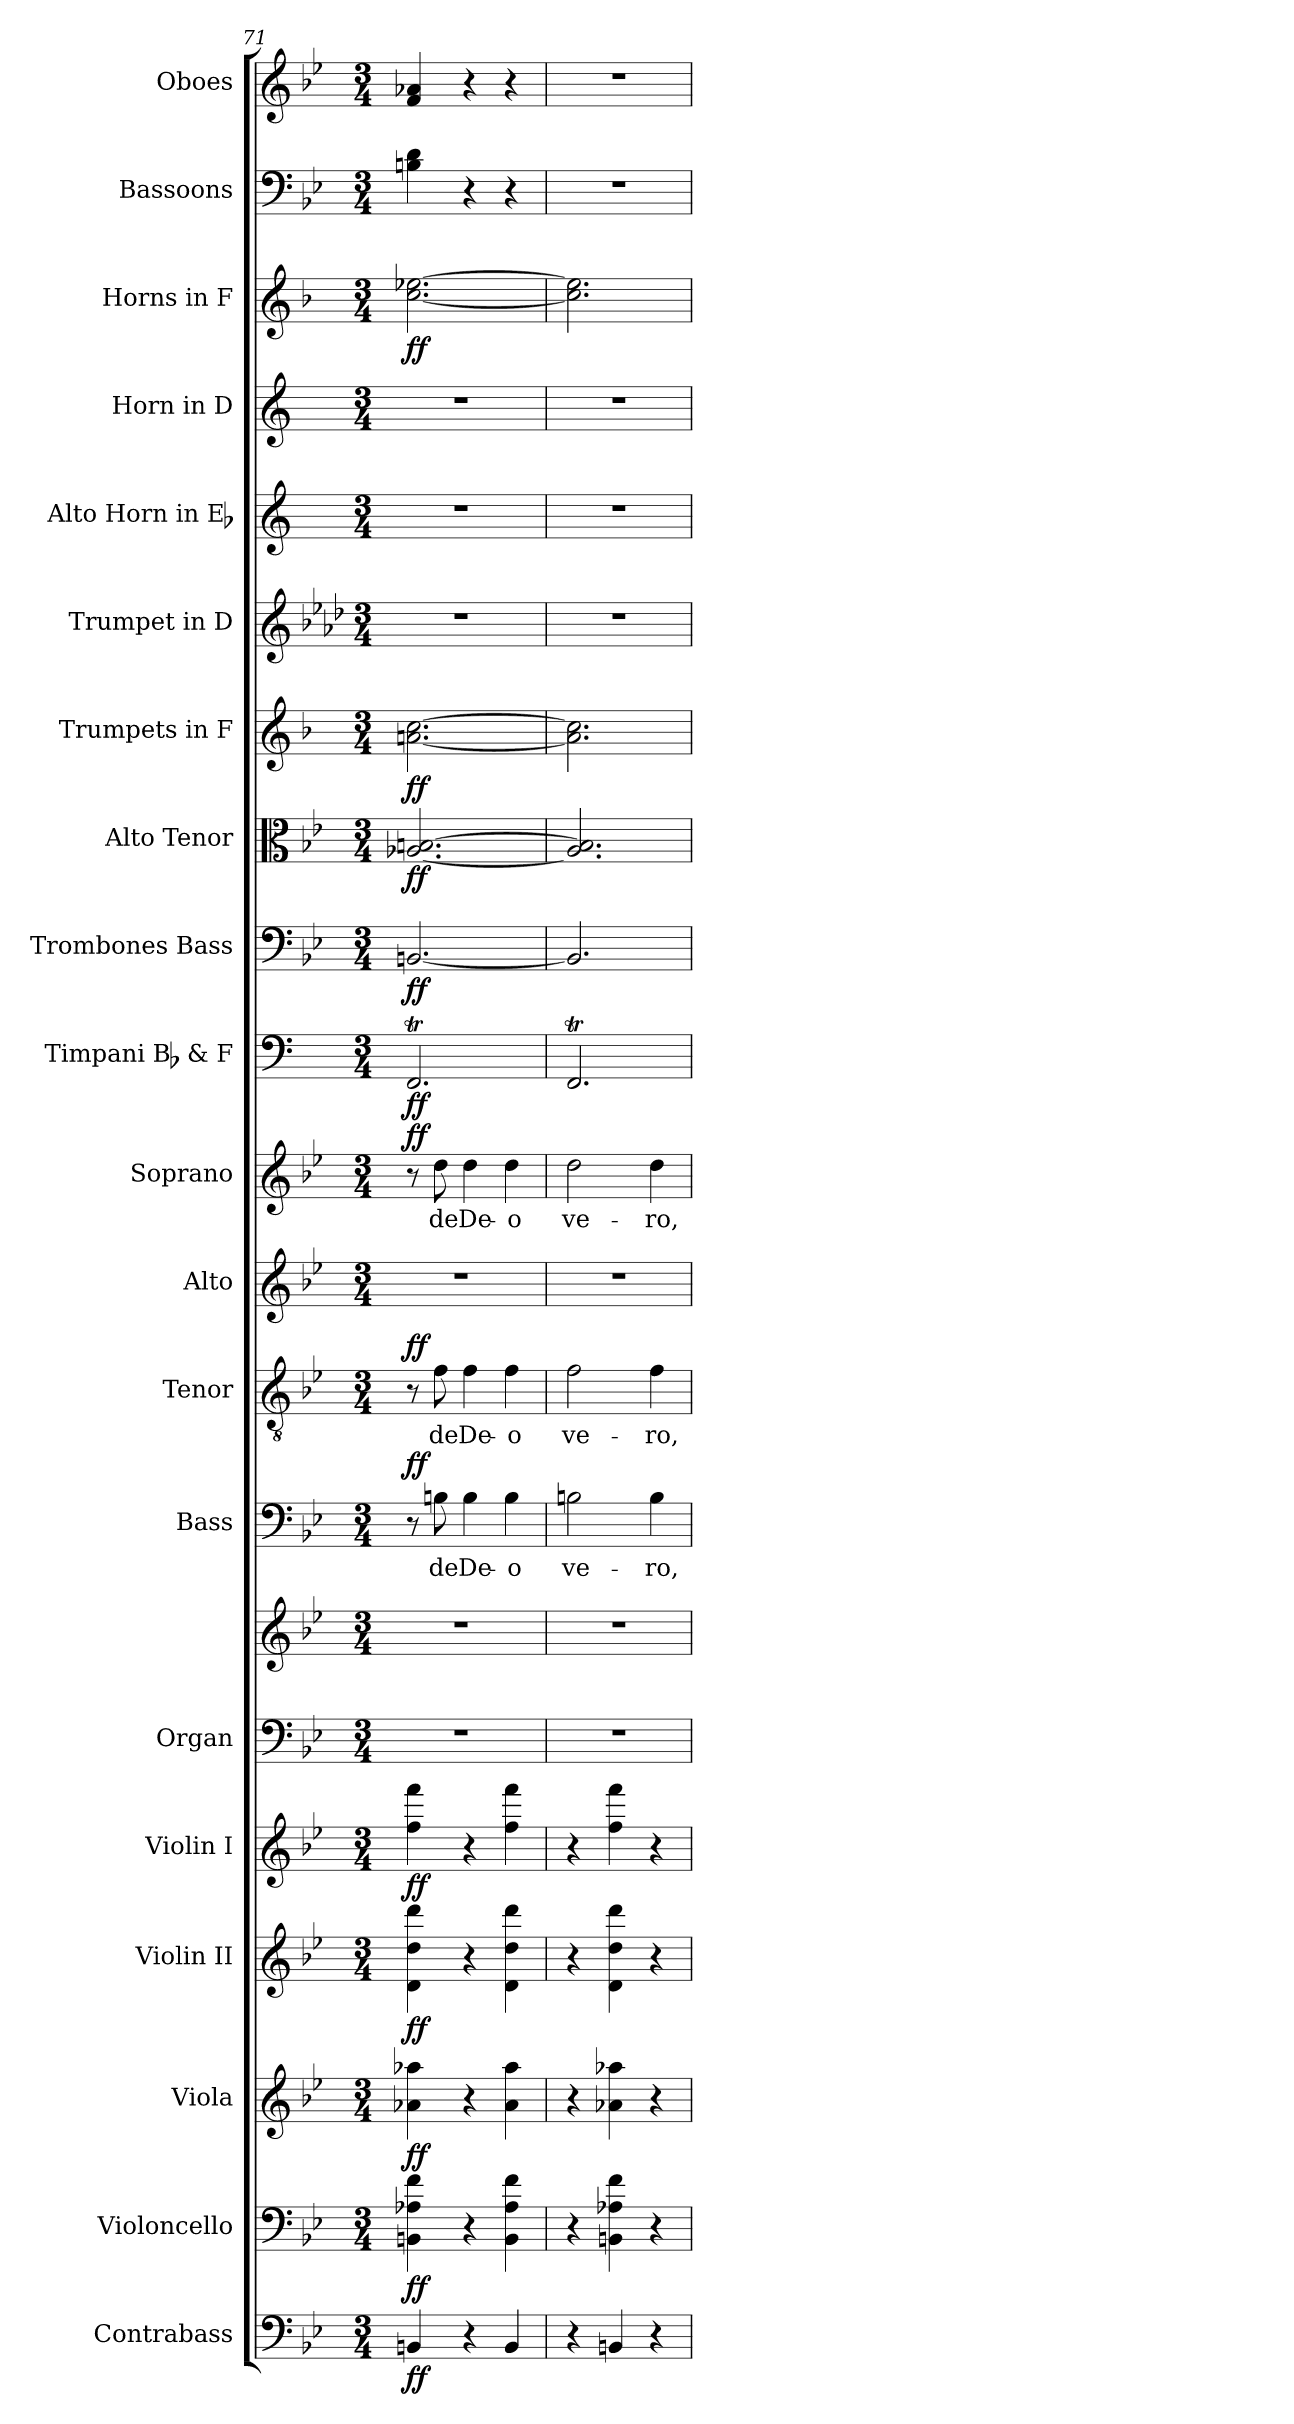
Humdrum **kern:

**kern	**dynam	**kern	**dynam	**kern	**dynam	**kern	**dynam	**kern	**dynam	**kern	**kern	**kern	**text	**dynam	**kern	**text	**dynam	**kern	**kern	**text	**dynam	**kern	**dynam	**kern	**dynam	**kern	**dynam	**kern	**dynam	**kern	**kern	**kern	**kern	**dynam	**kern	**kern
*part20	*part20	*part19	*part19	*part18	*part18	*part17	*part17	*part16	*part16	*part15	*part15	*part14	*part14	*part14	*part13	*part13	*part13	*part12	*part11	*part11	*part11	*part10	*part10	*part9	*part9	*part8	*part8	*part7	*part7	*part6	*part5	*part4	*part3	*part3	*part2	*part1
*staff21	*staff21	*staff20	*staff20	*staff19	*staff19	*staff18	*staff18	*staff17	*staff17	*staff16	*staff15	*staff14	*staff14	*staff14	*staff13	*staff13	*staff13	*staff12	*staff11	*staff11	*staff11	*staff10	*staff10	*staff9	*staff9	*staff8	*staff8	*staff7	*staff7	*staff6	*staff5	*staff4	*staff3	*staff3	*staff2	*staff1
*I"Contrabass	*	*I"Violoncello	*	*I"Viola	*	*I"Violin II	*	*I"Violin I	*	*I"Organ	*	*I"Bass	*	*	*I"Tenor	*	*	*I"Alto	*I"Soprano	*	*	*I"Timpani Bb & F	*	*I"Trombones  Bass	*	*I"Alto Tenor	*	*I"Trumpets in F	*	*I"Trumpet in D	*I"Alto Horn in Eb	*I"Horn in D	*I"Horns in F	*	*I"Bassoons	*I"Oboes
*I'Cb.	*	*I'Vc.	*	*I'Vla.	*	*I'Vln. II	*	*I'Vln. I	*	*I'Org.	*	*I'B.	*	*	*I'T.	*	*	*I'A.	*I'S.	*	*	*I'Timp.	*	*	*	*	*	*	*	*	*	*	*I'Hn.	*	*I'Bsn.	*I'Ob.
!!LO:PB:g=z
*clefF4	*	*clefF4	*	*clefG2	*	*clefG2	*	*clefG2	*	*clefF4	*clefG2	*clefF4	*	*	*clefGv2	*	*	*clefG2	*clefG2	*	*	*clefF4	*	*clefF4	*	*clefC3	*	*clefG2	*	*clefG2	*clefG2	*clefG2	*clefG2	*	*clefF4	*clefG2
*ITrd7c12	*	*	*	*	*	*	*	*	*	*	*	*	*	*	*ITrd7c12	*	*	*	*	*	*	*	*	*	*	*	*	*ITrd4c7	*	*ITrd-1c-2	*ITrd5c8	*ITrd6c10	*ITrd4c7	*	*	*
*k[b-e-]	*	*k[b-e-]	*	*k[b-e-]	*	*k[b-e-]	*	*k[b-e-]	*	*k[b-e-]	*k[b-e-]	*k[b-e-]	*	*	*k[b-e-]	*	*	*k[b-e-]	*k[b-e-]	*	*	*k[]	*	*k[b-e-]	*	*k[b-e-]	*	*k[b-e-]	*	*k[b-e-]	*k[f#c#g#d#]	*k[f#c#]	*k[b-e-]	*	*k[b-e-]	*k[b-e-]
*B-:	*	*B-:	*	*B-:	*	*B-:	*	*B-:	*	*B-:	*B-:	*B-:	*	*	*B-:	*	*	*B-:	*B-:	*	*	*C:	*	*B-:	*	*B-:	*	*B-:	*	*B-:	*E:	*D:	*B-:	*	*B-:	*B-:
*M3/4	*	*M3/4	*	*M3/4	*	*M3/4	*	*M3/4	*	*M3/4	*M3/4	*M3/4	*	*	*M3/4	*	*	*M3/4	*M3/4	*	*	*M3/4	*	*M3/4	*	*M3/4	*	*M3/4	*	*M3/4	*M3/4	*M3/4	*M3/4	*	*M3/4	*M3/4
=71	=71	=71	=71	=71	=71	=71	=71	=71	=71	=71	=71	=71	=71	=71	=71	=71	=71	=71	=71	=71	=71	=71	=71	=71	=71	=71	=71	=71	=71	=71	=71	=71	=71	=71	=71	=71
!	!	!	!	!	!	!	!	!	!	!LO:N:vis=1	!LO:N:vis=1	!	!	!	!	!	!	!LO:N:vis=1	!	!	!	!	!	!	!	!	!	!	!	!LO:N:vis=1	!LO:N:vis=1	!LO:N:vis=1	!	!	!	!
4BBBni/	ff	4BBni\ 4A-Xi 4fi	ff	4a-Xi\ 4aa-Xi	ff	4di\ 4ddi 4dddi	ff	4ffi\ 4fffi	ff	2.r	2.r	8r	.	ff	8r	.	ff	2.r	8r	.	ff	2.FFTi/	ff	[2.BBni/	ff	[2.A-Xi/ [2.Bni	ff	[2.dni\ [2.fi	ff	2.r	2.r	2.r	[2.fi\ [2.a-Xi	ff	4Bni\ 4di	4fi/ 4a-Xi
!	!	!	!	!	!	!	!	!	!	!	!	!	!LO:LY:b:color=#000000	!	!	!	!	!	!	!	!	!	!	!	!	!	!	!	!	!	!	!	!	!	!	!
!	!	!	!	!	!	!	!	!	!	!	!	!	!	!	!	!LO:LY:b:color=#000000	!	!	!	!	!	!	!	!	!	!	!	!	!	!	!	!	!	!	!	!
!	!	!	!	!	!	!	!	!	!	!	!	!	!	!	!	!	!	!	!	!LO:LY:b:color=#000000	!	!	!	!	!	!	!	!	!	!	!	!	!	!	!	!
.	.	.	.	.	.	.	.	.	.	.	.	8Bni\	de	.	8Fi\	de	.	.	8ddi\	de	.	.	.	.	.	.	.	.	.	.	.	.	.	.	.	.
!	!	!	!	!	!	!	!	!	!	!	!	!	!LO:LY:b:color=#000000	!	!	!	!	!	!	!	!	!	!	!	!	!	!	!	!	!	!	!	!	!	!	!
!	!	!	!	!	!	!	!	!	!	!	!	!	!	!	!	!LO:LY:b:color=#000000	!	!	!	!	!	!	!	!	!	!	!	!	!	!	!	!	!	!	!	!
!	!	!	!	!	!	!	!	!	!	!	!	!	!	!	!	!	!	!	!	!LO:LY:b:color=#000000	!	!	!	!	!	!	!	!	!	!	!	!	!	!	!	!
4r	.	4r	.	4r	.	4r	.	4r	.	.	.	4Bi\	De-	.	4Fi\	De-	.	.	4ddi\	De-	.	.	.	.	.	.	.	.	.	.	.	.	.	.	4r	4r
!	!	!	!	!	!	!	!	!	!	!	!	!	!LO:LY:b:color=#000000	!	!	!	!	!	!	!	!	!	!	!	!	!	!	!	!	!	!	!	!	!	!	!
!	!	!	!	!	!	!	!	!	!	!	!	!	!	!	!	!LO:LY:b:color=#000000	!	!	!	!	!	!	!	!	!	!	!	!	!	!	!	!	!	!	!	!
!	!	!	!	!	!	!	!	!	!	!	!	!	!	!	!	!	!	!	!	!LO:LY:b:color=#000000	!	!	!	!	!	!	!	!	!	!	!	!	!	!	!	!
4BBBi/	.	4BBi\ 4A-i 4fi	.	4a-i\ 4aa-i	.	4di\ 4ddi 4dddi	.	4ffi\ 4fffi	.	.	.	4Bi\	-o	.	4Fi\	-o	.	.	4ddi\	-o	.	.	.	.	.	.	.	.	.	.	.	.	.	.	4r	4r
=72	=72	=72	=72	=72	=72	=72	=72	=72	=72	=72	=72	=72	=72	=72	=72	=72	=72	=72	=72	=72	=72	=72	=72	=72	=72	=72	=72	=72	=72	=72	=72	=72	=72	=72	=72	=72
!	!	!	!	!	!	!	!	!	!	!LO:N:vis=1	!LO:N:vis=1	!	!	!	!	!	!	!	!	!	!	!	!	!	!	!	!	!	!	!	!	!	!	!	!	!
!	!	!	!	!	!	!	!	!	!	!	!	!	!LO:LY:b:color=#000000	!	!	!	!	!	!	!	!	!	!	!	!	!	!	!	!	!	!	!	!	!	!	!
!	!	!	!	!	!	!	!	!	!	!	!	!	!	!	!	!LO:LY:b:color=#000000	!	!LO:N:vis=1	!	!	!	!	!	!	!	!	!	!	!	!	!	!	!	!	!	!
!	!	!	!	!	!	!	!	!	!	!	!	!	!	!	!	!	!	!	!	!LO:LY:b:color=#000000	!	!	!	!	!	!	!	!	!	!LO:N:vis=1	!LO:N:vis=1	!LO:N:vis=1	!	!	!LO:N:vis=1	!LO:N:vis=1
4r	.	4r	.	4r	.	4r	.	4r	.	2.r	2.r	2Bni\	ve-	.	2Fi\	ve-	.	2.r	2ddi\	ve-	.	2.FFTi/	.	2.BBi/]	.	2.A-i/] 2.Bi]	.	2.di\] 2.fi]	.	2.r	2.r	2.r	2.fi\] 2.a-i]	.	2.r	2.r
4BBBni/	.	4BBni\ 4A-Xi 4fi	.	4a-Xi\ 4aa-Xi	.	4di\ 4ddi 4dddi	.	4ffi\ 4fffi	.	.	.	.	.	.	.	.	.	.	.	.	.	.	.	.	.	.	.	.	.	.	.	.	.	.	.	.
!	!	!	!	!	!	!	!	!	!	!	!	!	!LO:LY:b:color=#000000	!	!	!	!	!	!	!	!	!	!	!	!	!	!	!	!	!	!	!	!	!	!	!
!	!	!	!	!	!	!	!	!	!	!	!	!	!	!	!	!LO:LY:b:color=#000000	!	!	!	!	!	!	!	!	!	!	!	!	!	!	!	!	!	!	!	!
!	!	!	!	!	!	!	!	!	!	!	!	!	!	!	!	!	!	!	!	!LO:LY:b:color=#000000	!	!	!	!	!	!	!	!	!	!	!	!	!	!	!	!
4r	.	4r	.	4r	.	4r	.	4r	.	.	.	4Bi\	-ro,	.	4Fi\	-ro,	.	.	4ddi\	-ro,	.	.	.	.	.	.	.	.	.	.	.	.	.	.	.	.
=	=	=	=	=	=	=	=	=	=	=	=	=	=	=	=	=	=	=	=	=	=	=	=	=	=	=	=	=	=	=	=	=	=	=	=	=
*-	*-	*-	*-	*-	*-	*-	*-	*-	*-	*-	*-	*-	*-	*-	*-	*-	*-	*-	*-	*-	*-	*-	*-	*-	*-	*-	*-	*-	*-	*-	*-	*-	*-	*-	*-	*-
